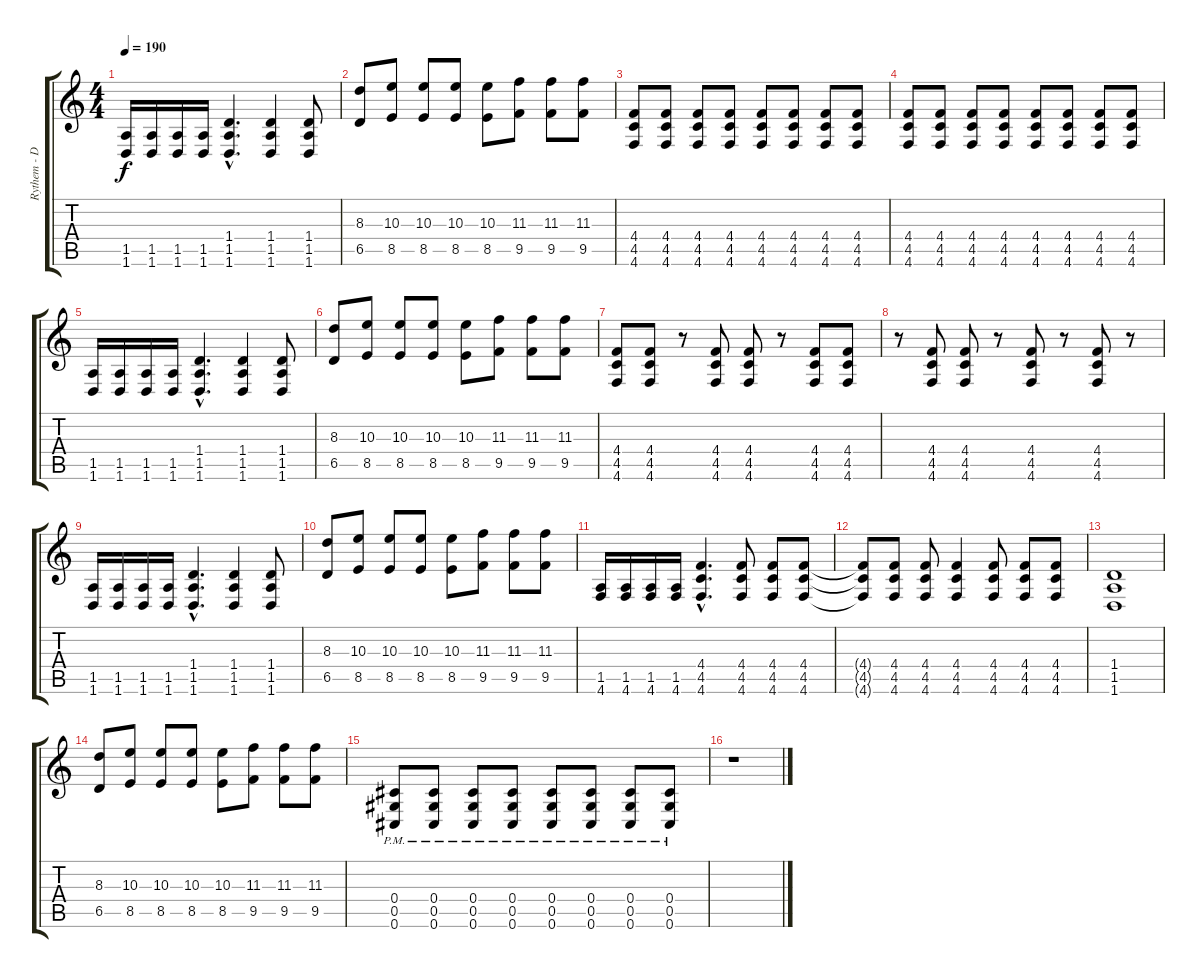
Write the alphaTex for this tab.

\track ("Rythem - Dustin" "Rythem - D") {instrument distortionguitar}
\staff {score tabs}
\tuning (Eb4 Bb3 Gb3 Db3 Ab2 Db2) {hide}
\ts (4 4)
\tempo 190
\clef g2
\ks c
(1.5 1.6).16{dy f instrument distortionguitar} (1.5 1.6).16 (1.5 1.6).16 (1.5 1.6).16 (1.4{hac} 1.5{hac} 1.6{hac}).4{d} (1.4 1.5 1.6).4 (1.4 1.5 1.6).8 |
(8.3 6.5).8 (10.3 8.5).8 (10.3 8.5).8 (10.3 8.5).8 (10.3 8.5).8 (11.3 9.5).8 (11.3 9.5).8 (11.3 9.5).8 |
(4.4 4.5 4.6).8 (4.4 4.5 4.6).8 (4.4 4.5 4.6).8 (4.4 4.5 4.6).8 (4.4 4.5 4.6).8 (4.4 4.5 4.6).8 (4.4 4.5 4.6).8 (4.4 4.5 4.6).8 |
(4.4 4.5 4.6).8 (4.4 4.5 4.6).8 (4.4 4.5 4.6).8 (4.4 4.5 4.6).8 (4.4 4.5 4.6).8 (4.4 4.5 4.6).8 (4.4 4.5 4.6).8 (4.4 4.5 4.6).8 |
(1.5 1.6).16 (1.5 1.6).16 (1.5 1.6).16 (1.5 1.6).16 (1.4{hac} 1.5{hac} 1.6{hac}).4{d} (1.4 1.5 1.6).4 (1.4 1.5 1.6).8 |
(8.3 6.5).8 (10.3 8.5).8 (10.3 8.5).8 (10.3 8.5).8 (10.3 8.5).8 (11.3 9.5).8 (11.3 9.5).8 (11.3 9.5).8 |
(4.4 4.5 4.6).8 (4.4 4.5 4.6).8 r.8 (4.4 4.5 4.6).8 (4.4 4.5 4.6).8 r.8 (4.4 4.5 4.6).8 (4.4 4.5 4.6).8 |
r.8 (4.4 4.5 4.6).8 (4.4 4.5 4.6).8 r.8 (4.4 4.5 4.6).8 r.8 (4.4 4.5 4.6).8 r.8 |
(1.5 1.6).16 (1.5 1.6).16 (1.5 1.6).16 (1.5 1.6).16 (1.4{hac} 1.5{hac} 1.6{hac}).4{d} (1.4 1.5 1.6).4 (1.4 1.5 1.6).8 |
(8.3 6.5).8 (10.3 8.5).8 (10.3 8.5).8 (10.3 8.5).8 (10.3 8.5).8 (11.3 9.5).8 (11.3 9.5).8 (11.3 9.5).8 |
(1.5 4.6).16 (1.5 4.6).16 (1.5 4.6).16 (1.5 4.6).16 (4.4{hac} 4.5{hac} 4.6{hac}).4{d} (4.4 4.5 4.6).8 (4.4 4.5 4.6).8 (4.4 4.5 4.6).8 |
(4.4{t} 4.5{t} 4.6{t}).8 (4.4 4.5 4.6).8 (4.4 4.5 4.6).8 (4.4 4.5 4.6).4 (4.4 4.5 4.6).8 (4.4 4.5 4.6).8 (4.4 4.5 4.6).8 |
(1.4 1.5 1.6).1 |
(8.3 6.5).8 (10.3 8.5).8 (10.3 8.5).8 (10.3 8.5).8 (10.3 8.5).8 (11.3 9.5).8 (11.3 9.5).8 (11.3 9.5).8 |
(0.4{pm} 0.5 0.6).8 (0.4{pm} 0.5{pm} 0.6{pm}).8 (0.4{pm} 0.5 0.6).8 (0.4{pm} 0.5 0.6).8 (0.4{pm} 0.5 0.6).8 (0.4{pm} 0.5 0.6).8 (0.4{pm} 0.5 0.6).8 (0.4{pm} 0.5 0.6).8 |
r.1
